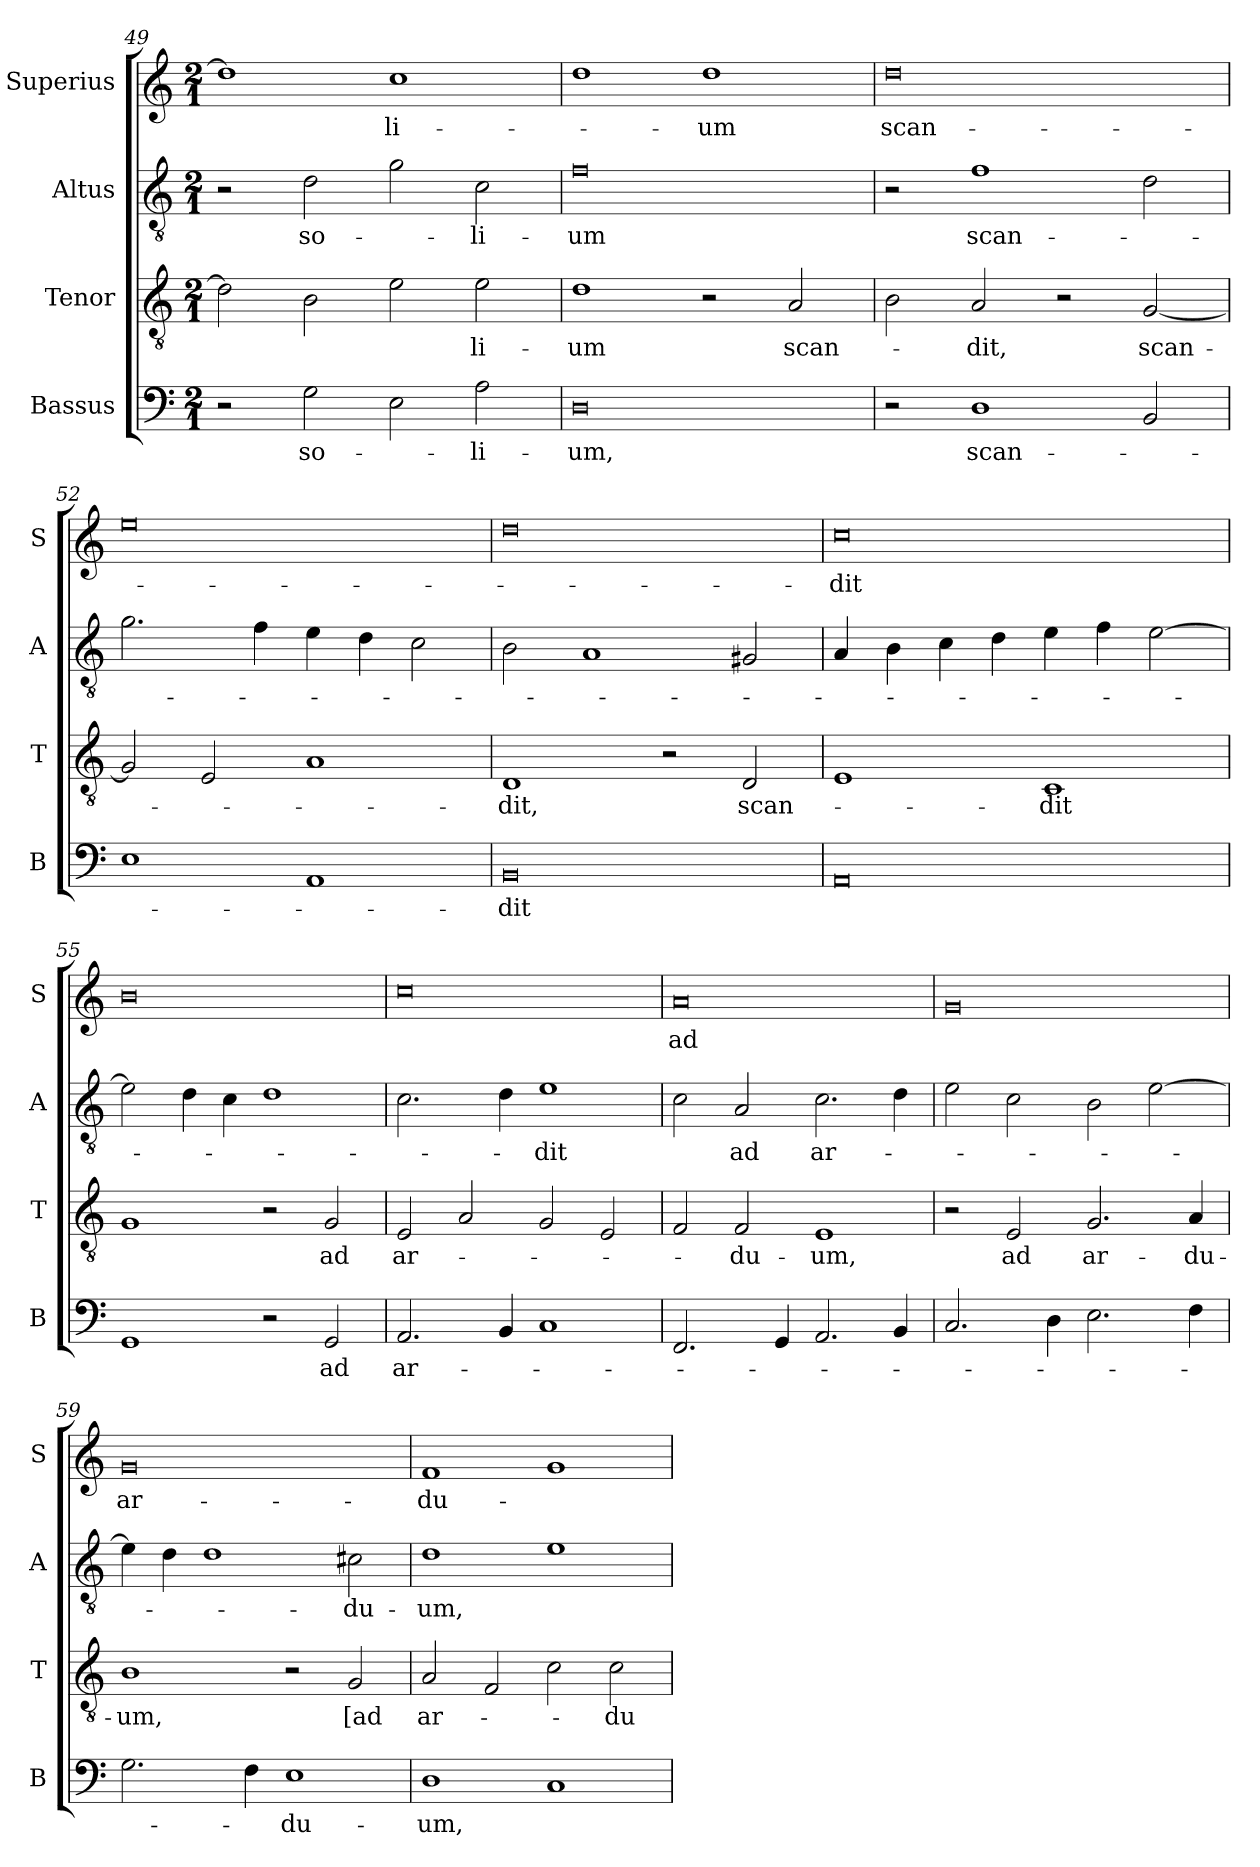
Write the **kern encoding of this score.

**kern	**text	**kern	**text	**kern	**text	**kern	**text
*part4	*part4	*part3	*part3	*part2	*part2	*part1	*part1
*staff4	*staff4	*staff3	*staff3	*staff2	*staff2	*staff1	*staff1
*I"Bassus	*	*I"Tenor	*	*I"Altus	*	*I"Superius	*
*I'B	*	*I'T	*	*I'A	*	*I'S	*
*clefF4	*	*clefGv2	*	*clefGv2	*	*clefG2	*
*k[]	*	*k[]	*	*k[]	*	*k[]	*
*M2/1	*	*M2/1	*	*M2/1	*	*M2/1	*
=49	=49	=49	=49	=49	=49	=49	=49
2r	.	2d]	.	2r	.	1dd]	.
2G	so-	2B	.	2d	so-	.	.
2E	.	2e	.	2g	.	1cc	-li-
2A	-li-	2e	-li-	2c	-li-	.	.
=50	=50	=50	=50	=50	=50	=50	=50
0D	-um,	1d	-um	0f	-um	1dd	.
.	.	2r	.	.	.	1dd	-um
.	.	2A	scan-	.	.	.	.
=51	=51	=51	=51	=51	=51	=51	=51
2r	.	2B	.	2r	.	0dd	scan-
1D	scan-	2A	-dit,	1f	scan-	.	.
.	.	2r	.	.	.	.	.
2BB	.	[2G	scan-	2d	.	.	.
=52	=52	=52	=52	=52	=52	=52	=52
1E	.	2G]	.	2.g	.	0ee	.
.	.	2E	.	.	.	.	.
.	.	.	.	4f	.	.	.
1AA	.	1A	.	4e	.	.	.
.	.	.	.	4d	.	.	.
.	.	.	.	2c	.	.	.
=53	=53	=53	=53	=53	=53	=53	=53
0BB	-dit	1D	-dit,	2B	.	0dd	.
.	.	.	.	1A	.	.	.
.	.	2r	.	.	.	.	.
.	.	2D	scan-	2G#X	.	.	.
=54	=54	=54	=54	=54	=54	=54	=54
0AA	.	1E	.	4A	.	0cc	-dit
.	.	.	.	4B	.	.	.
.	.	.	.	4c	.	.	.
.	.	.	.	4d	.	.	.
.	.	1C	-dit	4e	.	.	.
.	.	.	.	4f	.	.	.
.	.	.	.	[2e	.	.	.
=55	=55	=55	=55	=55	=55	=55	=55
1GG	.	1G	.	2e]	.	0b	.
.	.	.	.	4d	.	.	.
.	.	.	.	4c	.	.	.
2r	.	2r	.	1d	.	.	.
2GG	ad	2G	ad	.	.	.	.
=56	=56	=56	=56	=56	=56	=56	=56
2.AA	ar-	2E	ar-	2.c	.	0cc	.
.	.	2A	.	.	.	.	.
4BB	.	.	.	4d	.	.	.
1C	.	2G	.	1e	-dit	.	.
.	.	2E	.	.	.	.	.
=57	=57	=57	=57	=57	=57	=57	=57
2.FF	.	2F	.	2c	.	0a	ad
.	.	2F	-du-	2A	ad	.	.
4GG	.	.	.	.	.	.	.
2.AA	.	1E	-um,	2.c	ar-	.	.
4BB	.	.	.	4d	.	.	.
=58	=58	=58	=58	=58	=58	=58	=58
2.C	.	2r	.	2e	.	0g	.
.	.	2E	ad	2c	.	.	.
4D	.	.	.	.	.	.	.
2.E	.	2.G	ar-	2B	.	.	.
.	.	.	.	[2e	.	.	.
4F	.	4A	-du-	.	.	.	.
=59	=59	=59	=59	=59	=59	=59	=59
2.G	.	1B	-um,	4e]	.	0g	ar-
.	.	.	.	4d	.	.	.
.	.	.	.	1d	.	.	.
4F	.	.	.	.	.	.	.
1E	-du-	2r	.	.	.	.	.
.	.	2G	[ad	2c#X	-du-	.	.
=60	=60	=60	=60	=60	=60	=60	=60
1D	-um,	2A	ar-	1d	-um,	1f	-du-
.	.	2F	.	.	.	.	.
1C	.	2c	.	1e	.	1g	.
.	.	2c	-du-	.	.	.	.
=	=	=	=	=	=	=	=
*-	*-	*-	*-	*-	*-	*-	*-
